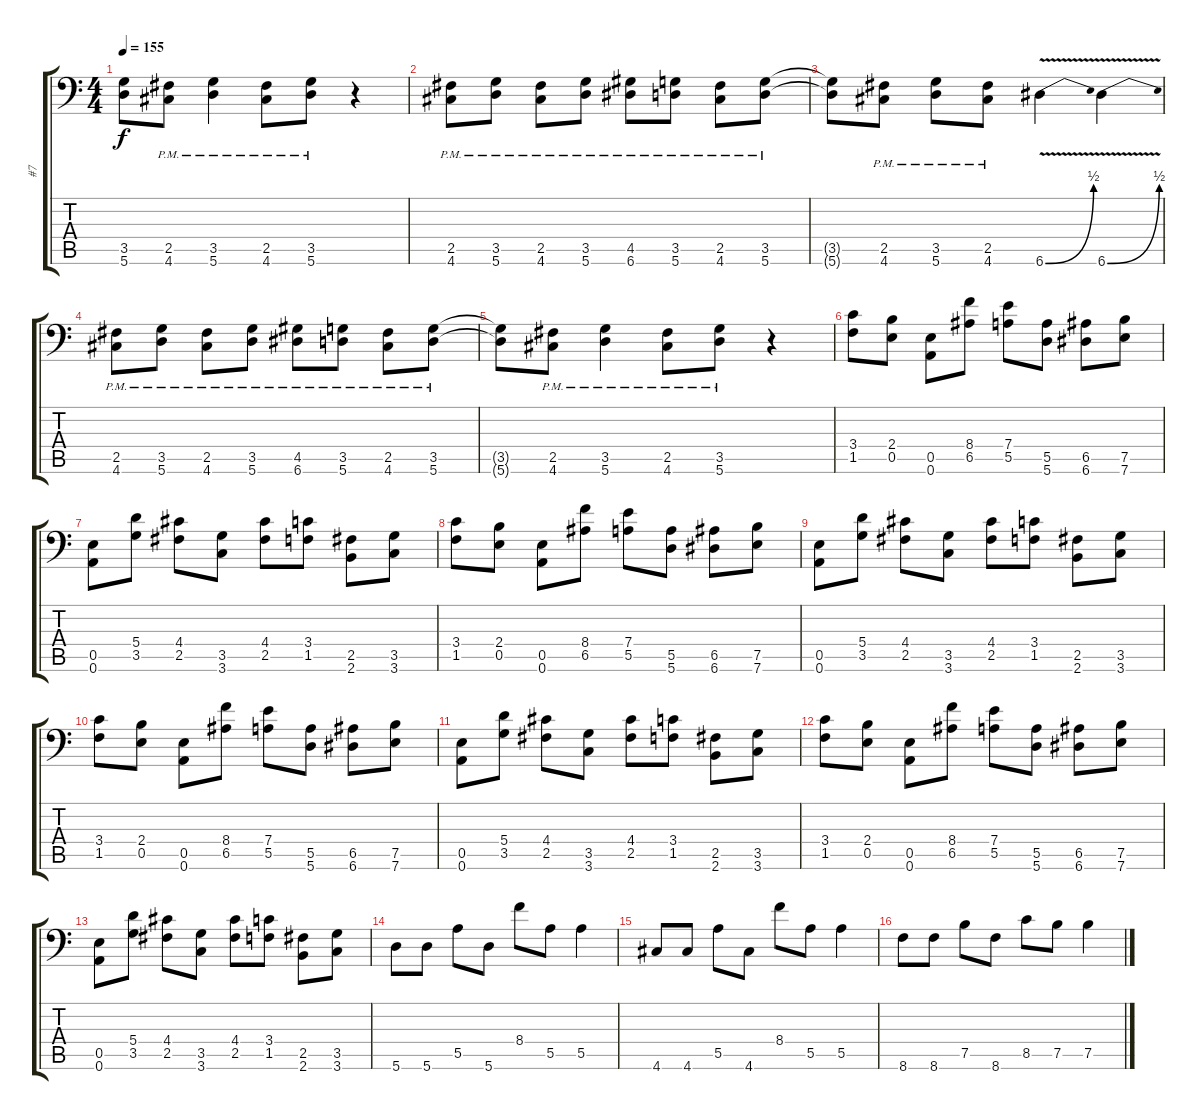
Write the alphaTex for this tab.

\track ("#7" "#7") {instrument distortionguitar}
\staff {score tabs}
\tuning (B3 Gb3 D3 A2 E2 A1) {hide}
\ts (4 4)
\tempo 155
\clef f4
\ks c
(3.5{t} 5.6{t}).8{dy f} (2.5{pm} 4.6).8 (3.5{pm} 5.6).4 (2.5{pm} 4.6).8 (3.5{pm} 5.6).8 r.4 |
(2.5{pm} 4.6).8 (3.5{pm} 5.6).8 (2.5{pm} 4.6).8 (3.5{pm} 5.6).8 (4.5{pm} 6.6).8 (3.5{pm} 5.6).8 (2.5{pm} 4.6).8 (3.5{pm} 5.6).8 |
(3.5{t} 5.6{t}).8 (2.5{pm} 4.6).8 (3.5{pm} 5.6).8 (2.5{pm} 4.6).8 6.6{be (bend 0 0 60 2) v}.4 6.6{be (bend 0 0 60 2) v}.4 |
(2.5{pm} 4.6).8 (3.5{pm} 5.6).8 (2.5{pm} 4.6).8 (3.5{pm} 5.6).8 (4.5{pm} 6.6).8 (3.5{pm} 5.6).8 (2.5{pm} 4.6).8 (3.5{pm} 5.6).8 |
(3.5{t} 5.6{t}).8 (2.5{pm} 4.6).8 (3.5{pm} 5.6).4 (2.5{pm} 4.6).8 (3.5{pm} 5.6).8 r.4 |
\section ("" " ")
(3.4 1.5).8 (2.4 0.5).8 (0.5 0.6).8 (8.4 6.5).8 (7.4 5.5).8 (5.5 5.6).8 (6.5 6.6).8 (7.5 7.6).8 |
(0.5 0.6).8 (5.4 3.5).8 (4.4 2.5).8 (3.5 3.6).8 (4.4 2.5).8 (3.4 1.5).8 (2.5 2.6).8 (3.5 3.6).8 |
(3.4 1.5).8 (2.4 0.5).8 (0.5 0.6).8 (8.4 6.5).8 (7.4 5.5).8 (5.5 5.6).8 (6.5 6.6).8 (7.5 7.6).8 |
(0.5 0.6).8 (5.4 3.5).8 (4.4 2.5).8 (3.5 3.6).8 (4.4 2.5).8 (3.4 1.5).8 (2.5 2.6).8 (3.5 3.6).8 |
(3.4 1.5).8 (2.4 0.5).8 (0.5 0.6).8 (8.4 6.5).8 (7.4 5.5).8 (5.5 5.6).8 (6.5 6.6).8 (7.5 7.6).8 |
(0.5 0.6).8 (5.4 3.5).8 (4.4 2.5).8 (3.5 3.6).8 (4.4 2.5).8 (3.4 1.5).8 (2.5 2.6).8 (3.5 3.6).8 |
(3.4 1.5).8 (2.4 0.5).8 (0.5 0.6).8 (8.4 6.5).8 (7.4 5.5).8 (5.5 5.6).8 (6.5 6.6).8 (7.5 7.6).8 |
(0.5 0.6).8 (5.4 3.5).8 (4.4 2.5).8 (3.5 3.6).8 (4.4 2.5).8 (3.4 1.5).8 (2.5 2.6).8 (3.5 3.6).8 |
\section ("" " ")
5.6.8 5.6.8 5.5.8 5.6.8 8.4.8 5.5.8 5.5.4 |
4.6.8 4.6.8 5.5.8 4.6.8 8.4.8 5.5.8 5.5.4 |
8.6.8 8.6.8 7.5.8 8.6.8 8.5.8 7.5.8 7.5.4
